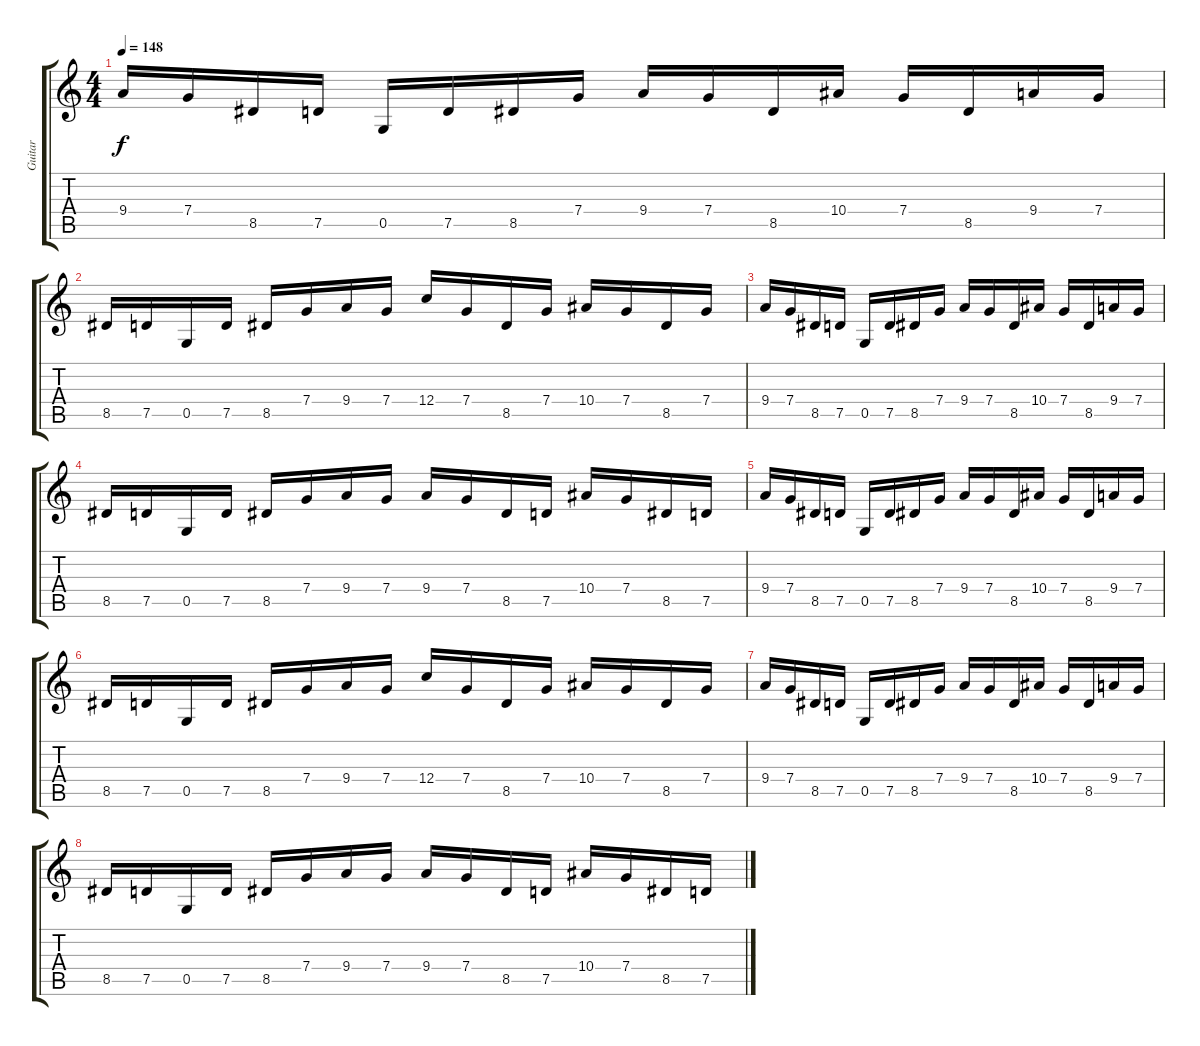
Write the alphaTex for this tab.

\track ("Guitar" "Guitar") {instrument overdrivenguitar}
\staff {score tabs}
\tuning (D4 A3 F3 C3 G2 D2) {hide}
\ts (4 4)
\tempo 148
\clef g2
\ks c
9.4.16{dy f} 7.4.16 8.5.16 7.5.16 0.5.16 7.5.16 8.5.16 7.4.16 9.4.16 7.4.16 8.5.16 10.4.16 7.4.16 8.5.16 9.4.16 7.4.16 |
8.5.16 7.5.16 0.5.16 7.5.16 8.5.16 7.4.16 9.4.16 7.4.16 12.4.16 7.4.16 8.5.16 7.4.16 10.4.16 7.4.16 8.5.16 7.4.16 |
9.4.16 7.4.16 8.5.16 7.5.16 0.5.16 7.5.16 8.5.16 7.4.16 9.4.16 7.4.16 8.5.16 10.4.16 7.4.16 8.5.16 9.4.16 7.4.16 |
8.5.16 7.5.16 0.5.16 7.5.16 8.5.16 7.4.16 9.4.16 7.4.16 9.4.16 7.4.16 8.5.16 7.5.16 10.4.16 7.4.16 8.5.16 7.5.16 |
9.4.16 7.4.16 8.5.16 7.5.16 0.5.16 7.5.16 8.5.16 7.4.16 9.4.16 7.4.16 8.5.16 10.4.16 7.4.16 8.5.16 9.4.16 7.4.16 |
8.5.16 7.5.16 0.5.16 7.5.16 8.5.16 7.4.16 9.4.16 7.4.16 12.4.16 7.4.16 8.5.16 7.4.16 10.4.16 7.4.16 8.5.16 7.4.16 |
9.4.16 7.4.16 8.5.16 7.5.16 0.5.16 7.5.16 8.5.16 7.4.16 9.4.16 7.4.16 8.5.16 10.4.16 7.4.16 8.5.16 9.4.16 7.4.16 |
8.5.16 7.5.16 0.5.16 7.5.16 8.5.16 7.4.16 9.4.16 7.4.16 9.4.16 7.4.16 8.5.16 7.5.16 10.4.16 7.4.16 8.5.16 7.5.16
